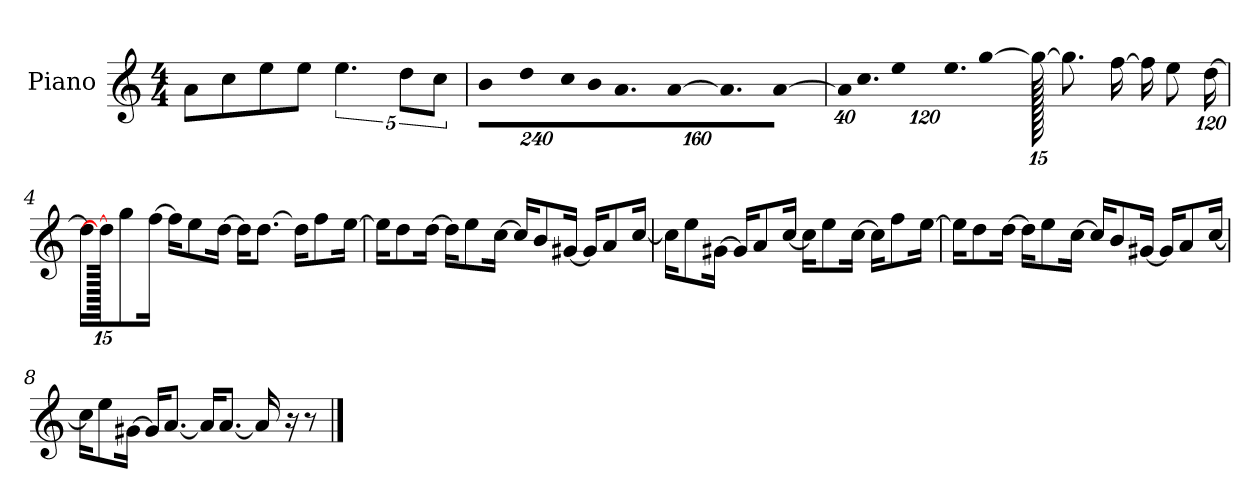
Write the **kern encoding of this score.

**kern
*part1
*staff1
*I"Piano
*I'P-no
*clefG2
*k[]
*M4/4
*MM90
=1
8a\L
8cc\
8ee\
8ee\J
5.ee\
10dd\L
10cc\J
=2
*Xbrackettup
!LO:N:vis=8
960%137b\L
!LO:N:vis=8
960%137dd\
!LO:N:vis=16
1920%137cc\L
!LO:N:vis=16
1920%137b\J
!LO:N:vis=8.
640%137a\
!LO:N:vis=16
[1920%137a\K
!LO:N:vis=8.
640%137a\]
!LO:N:vis=16
[1920%137a\Jk
=3
!LO:N:vis=32
640%23a\KLL]
!LO:N:vis=16.
960%103cc\J
!LO:N:vis=8
960%137ee\
!LO:N:vis=16.
960%103ee\L
[384%41gg\J
1920gg\_
8.gg\L]
[16ff\Jk
16ff\KL]
8ee\
[1920%119dd\Jk
=4
16dd\KL]
1920dd\_
8gg\
[16ff\Jk
16ff\KL]
8ee\
[16dd\Jk
16dd\KL]
[8.dd\J
16dd\KL]
8ff\
[16ee\Jk
!!LO:LB:g=z
=5
16ee\KL]
8dd\
[16dd\Jk
16dd\KL]
8ee\
[16cc\Jk
16cc/KL]
8b/
[16g#X/Jk
16g#/KL]
8a/
[16cc/Jk
=6
16cc\KL]
8ee\
[16g#X\Jk
16g#/KL]
8a/
[16cc/Jk
16cc\KL]
8ee\
[16cc\Jk
16cc\KL]
8ff\
[16ee\Jk
=7
16ee\KL]
8dd\
[16dd\Jk
16dd\KL]
8ee\
[16cc\Jk
16cc/KL]
8b/
[16g#X/Jk
16g#/KL]
8a/
[16cc/Jk
!!LO:LB:g=z
=8
16cc\KL]
8ee\
[16g#X\Jk
16g#/KL]
[8.a/J
16a/KL]
[8.a/J
16a/]
16r
8r
==
*-
